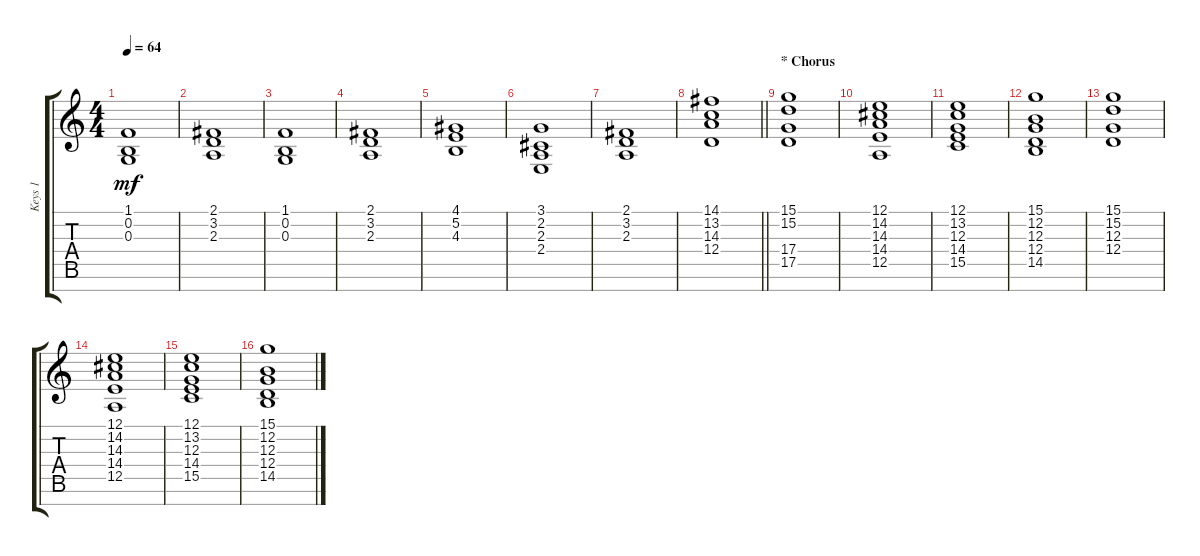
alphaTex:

\track ("Keys 1" "Keys 1") {instrument drawbarorgan}
\staff {score tabs}
\tuning (E4 B3 G3 D3 A2 E2 B1) {hide}
\ts (4 4)
\tempo 64
\clef g2
\ks c
(1.1 0.2 0.3).1{dy mf} |
(2.1 3.2 2.3).1 |
(1.1 0.2 0.3).1 |
(2.1 3.2 2.3).1 |
(4.1 5.2 4.3).1 |
(3.1 2.2 2.3 2.4).1 |
(2.1 3.2 2.3).1 |
\barLineRight lightlight
(14.1 13.2 14.3 12.4).1{instrument rockorgan} |
\section ("" "* Chorus")
(15.1 15.2 17.4 17.5).1 |
(12.1 14.2 14.3 14.4 12.5).1 |
(12.1 13.2 12.3 14.4 15.5).1 |
(15.1 12.2 12.3 12.4 14.5).1 |
(15.1 15.2 12.3 12.4).1 |
(12.1 14.2 14.3 14.4 12.5).1 |
(12.1 13.2 12.3 14.4 15.5).1 |
(15.1 12.2 12.3 12.4 14.5).1
